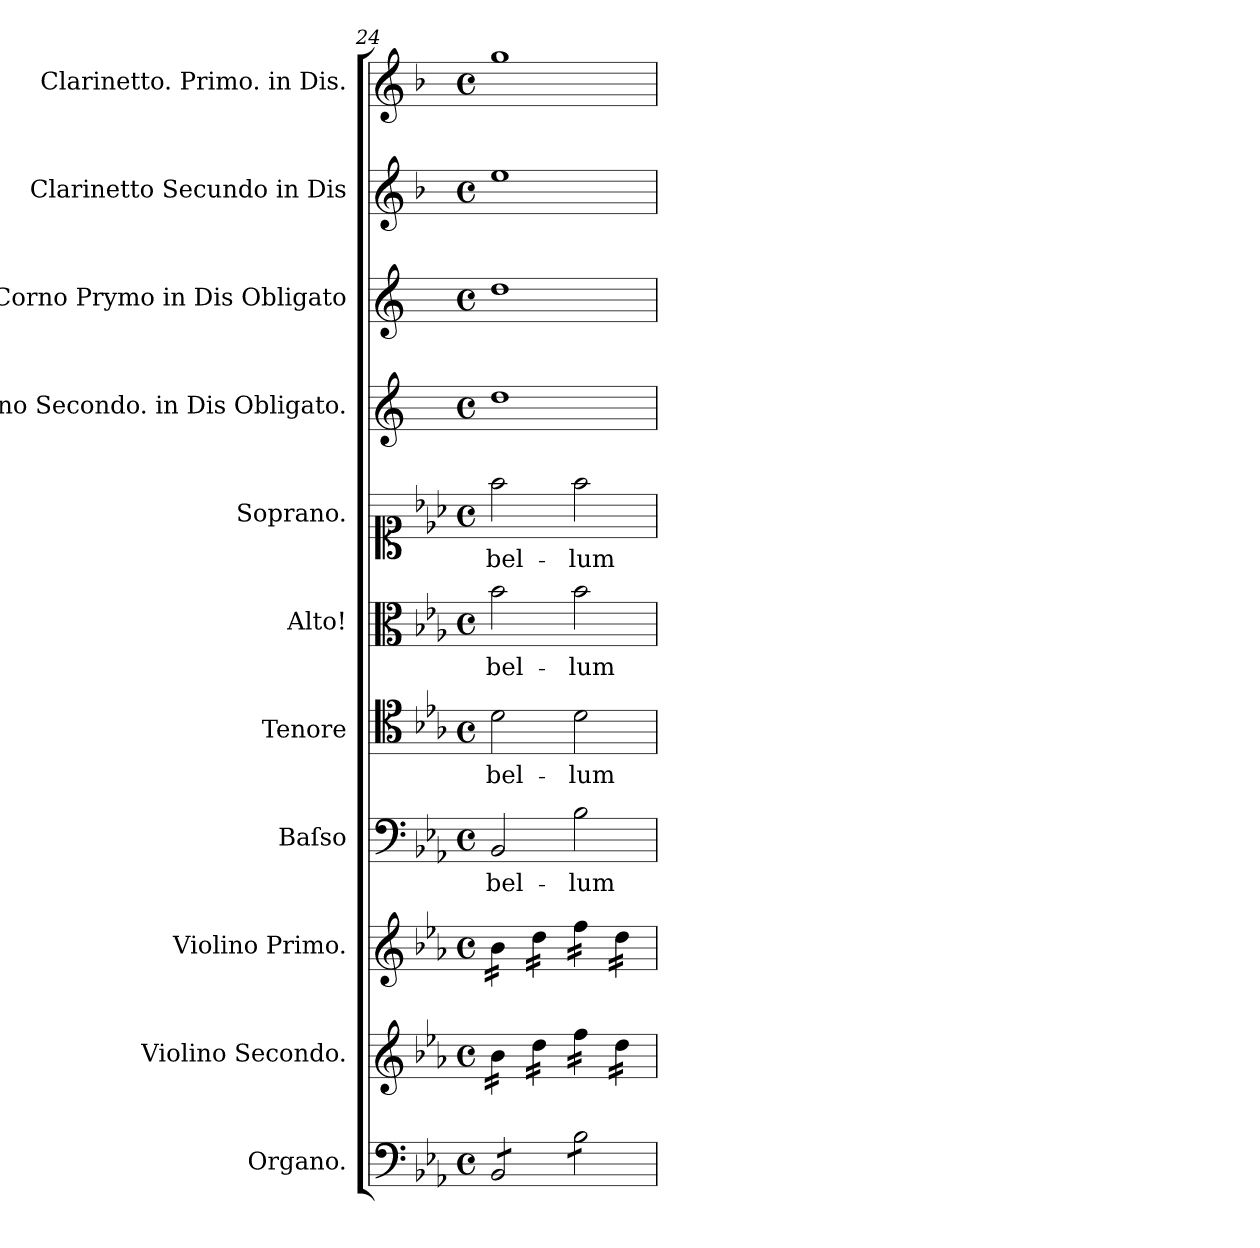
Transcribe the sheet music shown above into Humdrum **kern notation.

**kern	**kern	**kern	**kern	**text	**kern	**text	**kern	**text	**kern	**text	**kern	**kern	**kern	**kern
*part11	*part10	*part9	*part8	*part8	*part7	*part7	*part6	*part6	*part5	*part5	*part4	*part3	*part2	*part1
*staff11	*staff10	*staff9	*staff8	*staff8	*staff7	*staff7	*staff6	*staff6	*staff5	*staff5	*staff4	*staff3	*staff2	*staff1
*I"Organo.	*I"Violino Secondo.	*I"Violino Primo.	*I"Baſso	*	*I"Tenore	*	*I"Alto!	*	*I"Soprano.	*	*I"Corno Secondo. in Dis Obligato.	*I"Corno Prymo in Dis Obligato	*I"Clarinetto Secundo in Dis	*I"Clarinetto. Primo. in Dis.
*I'org	*I'vl2	*I'vl1	*I'B	*	*I'T	*	*I'A	*	*I'S	*	*I'cor2	*I'cor1	*I'Cl.	*I'Cl.
*clefF4	*clefG2	*clefG2	*clefF4	*	*clefC4	*	*clefC3	*	*clefC1	*	*clefG2	*clefG2	*clefG2	*clefG2
*	*	*	*	*	*	*	*	*	*	*	*ITrd5c9	*ITrd5c9	*ITrd1c2	*ITrd1c2
*k[b-e-a-]	*k[b-e-a-]	*k[b-e-a-]	*k[b-e-a-]	*	*k[b-e-a-]	*	*k[b-e-a-]	*	*k[b-e-a-]	*	*k[b-e-a-]	*k[b-e-a-]	*k[b-e-a-]	*k[b-e-a-]
*M4/4	*M4/4	*M4/4	*M4/4	*	*M4/4	*	*M4/4	*	*M4/4	*	*M4/4	*M4/4	*M4/4	*M4/4
*met(c)	*met(c)	*met(c)	*met(c)	*	*met(c)	*	*met(c)	*	*met(c)	*	*met(c)	*met(c)	*met(c)	*met(c)
=24	=24	=24	=24	=24	=24	=24	=24	=24	=24	=24	=24	=24	=24	=24
!	!	!	!	!LO:LY:i	!	!	!	!LO:LY:i	!	!LO:LY:i	!	!	!	!
*tremolo	*	*	*	*	*	*	*	*	*	*	*	*	*	*
*	*tremolo	*	*	*	*	*	*	*	*	*	*	*	*	*
*	*	*tremolo	*	*	*	*	*	*	*	*	*	*	*	*
8BB-/L	16b-\LL	16b-\LL	2BB-/	-bel-	2d\	-bel-	2b-\	-bel-	2ff\	-bel-	1f	1f	1dd	1ff
.	16b-\	16b-\	.	.	.	.	.	.	.	.	.	.	.	.
8BB-/	16b-\	16b-\	.	.	.	.	.	.	.	.	.	.	.	.
.	16b-\JJ	16b-\JJ	.	.	.	.	.	.	.	.	.	.	.	.
8BB-/	16dd\LL	16dd\LL	.	.	.	.	.	.	.	.	.	.	.	.
.	16dd\	16dd\	.	.	.	.	.	.	.	.	.	.	.	.
8BB-/J	16dd\	16dd\	.	.	.	.	.	.	.	.	.	.	.	.
.	16dd\JJ	16dd\JJ	.	.	.	.	.	.	.	.	.	.	.	.
!	!	!	!	!LO:LY:i	!	!	!	!LO:LY:i	!	!LO:LY:i	!	!	!	!
8B-\L	16ff\LL	16ff\LL	2B-\	-lum	2d\	-lum	2b-\	-lum	2ff\	-lum	.	.	.	.
.	16ff\	16ff\	.	.	.	.	.	.	.	.	.	.	.	.
8B-\	16ff\	16ff\	.	.	.	.	.	.	.	.	.	.	.	.
.	16ff\JJ	16ff\JJ	.	.	.	.	.	.	.	.	.	.	.	.
8B-\	16dd\LL	16dd\LL	.	.	.	.	.	.	.	.	.	.	.	.
.	16dd\	16dd\	.	.	.	.	.	.	.	.	.	.	.	.
8B-\J	16dd\	16dd\	.	.	.	.	.	.	.	.	.	.	.	.
*Xtremolo	*	*	*	*	*	*	*	*	*	*	*	*	*	*
.	16dd\JJ	16dd\JJ	.	.	.	.	.	.	.	.	.	.	.	.
*	*	*Xtremolo	*	*	*	*	*	*	*	*	*	*	*	*
*	*Xtremolo	*	*	*	*	*	*	*	*	*	*	*	*	*
=	=	=	=	=	=	=	=	=	=	=	=	=	=	=
*-	*-	*-	*-	*-	*-	*-	*-	*-	*-	*-	*-	*-	*-	*-
